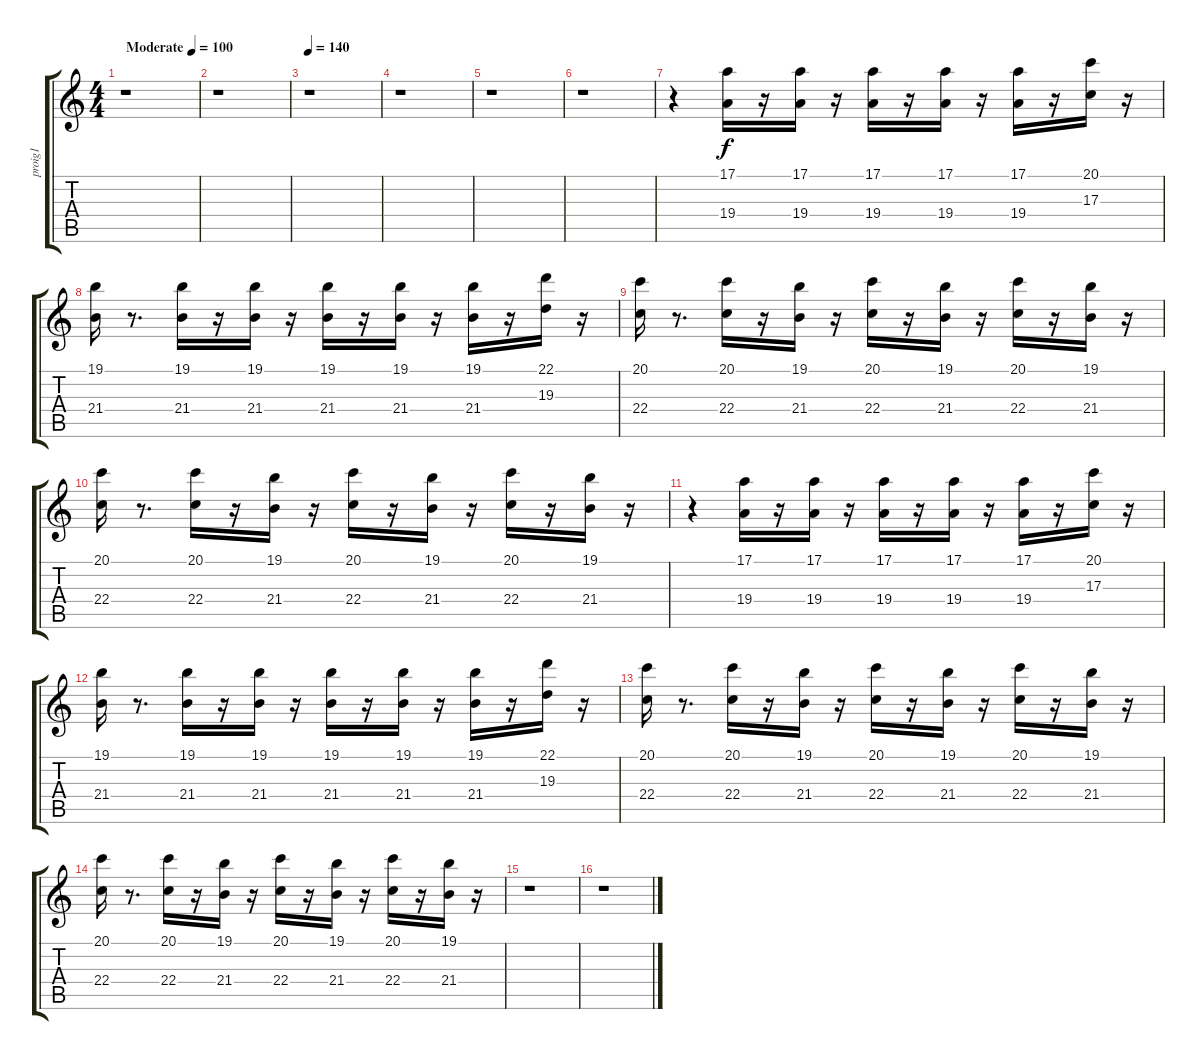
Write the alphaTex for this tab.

\track ("proig1" "proig1") {instrument pizzicatostrings}
\staff {score tabs}
\tuning (E4 B3 G3 D3 A2 E2) {hide}
\ts (4 4)
\tempo (100 "Moderate")
\clef g2
\ks c
r.1{dy f instrument pizzicatostrings} |
r.1 |
\tempo 140
r.1 |
r.1 |
r.1 |
r.1 |
r.4 (17.1 19.4).16 r.16 (17.1 19.4).16 r.16 (17.1 19.4).16 r.16 (17.1 19.4).16 r.16 (17.1 19.4).16 r.16 (20.1 17.3).16 r.16 |
(19.1 21.4).16 r.8{d} (19.1 21.4).16 r.16 (19.1 21.4).16 r.16 (19.1 21.4).16 r.16 (19.1 21.4).16 r.16 (19.1 21.4).16 r.16 (22.1 19.3).16 r.16 |
(20.1 22.4).16 r.8{d} (20.1 22.4).16 r.16 (19.1 21.4).16 r.16 (20.1 22.4).16 r.16 (19.1 21.4).16 r.16 (20.1 22.4).16 r.16 (19.1 21.4).16 r.16 |
(20.1 22.4).16 r.8{d} (20.1 22.4).16 r.16 (19.1 21.4).16 r.16 (20.1 22.4).16 r.16 (19.1 21.4).16 r.16 (20.1 22.4).16 r.16 (19.1 21.4).16 r.16 |
r.4 (17.1 19.4).16 r.16 (17.1 19.4).16 r.16 (17.1 19.4).16 r.16 (17.1 19.4).16 r.16 (17.1 19.4).16 r.16 (20.1 17.3).16 r.16 |
(19.1 21.4).16 r.8{d} (19.1 21.4).16 r.16 (19.1 21.4).16 r.16 (19.1 21.4).16 r.16 (19.1 21.4).16 r.16 (19.1 21.4).16 r.16 (22.1 19.3).16 r.16 |
(20.1 22.4).16 r.8{d} (20.1 22.4).16 r.16 (19.1 21.4).16 r.16 (20.1 22.4).16 r.16 (19.1 21.4).16 r.16 (20.1 22.4).16 r.16 (19.1 21.4).16 r.16 |
(20.1 22.4).16 r.8{d} (20.1 22.4).16 r.16 (19.1 21.4).16 r.16 (20.1 22.4).16 r.16 (19.1 21.4).16 r.16 (20.1 22.4).16 r.16 (19.1 21.4).16 r.16 |
r.1 |
r.1
